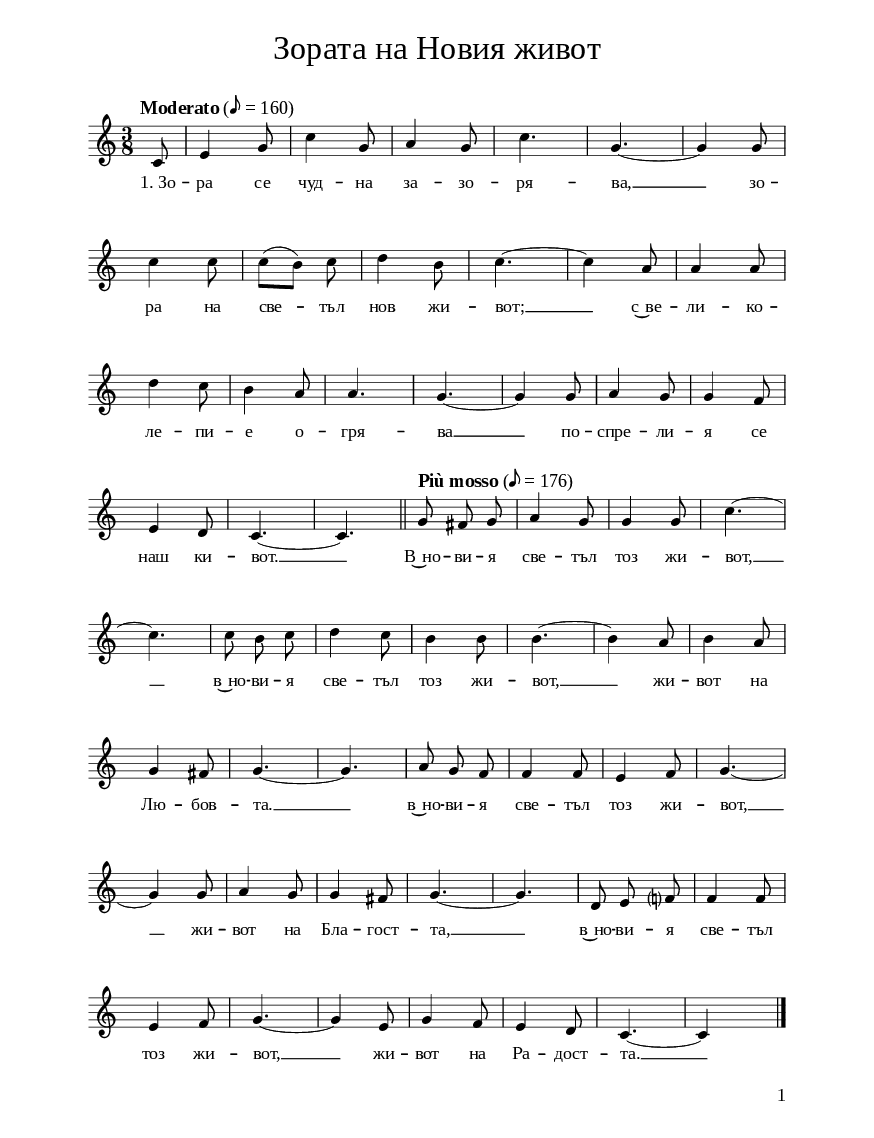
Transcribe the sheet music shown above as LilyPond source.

\version "2.24.2"

% include paper part and global functions
\include "include/globals.ily"

\bookpart {
  \label #'ref016
  \tocItem \markup "Зората на Новия живот"
  \include "include/bookpart-paper.ily"
  \score {
    \include "include/score-layout.ily"

    \new Voice \absolute  {
      \clef treble
      \key c \major
      \time 3/8
      \tempoFunc "Moderato" 8 "160"
      \partial 8
      \autoBeamOff
      c'8 |e'4 g'8|c''4 g'8 |a'4 g'8 |c''4.| g'4. ~ |  g'4 g'8 |\break
      c''4 c''8| \once \autoBeamOn c''8 ([  b'8  ])  \noBeam  c''8 |d''4 b'8  |c''4. ~ | c''4  a'8| a'4 a'8| \break
      d''4  c''8| b'4 a'8| a'4. | g'4. ~ | g'4  g'8 | a'4 g'8 | g'4 f'8 | \break
      e'4 d'8| c'4. ~ | c'4.  | \bar "||"
      \tempoFunc "Più mosso" 8 "176"
      g'8  fis'8 g'8 | a'4 g'8 | g'4 g'8 | c''4. ~ | \break
      c''4.  | c''8 b'8 c''8| d''4 c''8 | b'4  b'8 | b'4. ~ | b'4   a'8| b'4 a'8 | \break
      g'4 fis'8 | g'4. ~ | g'4.  | a'8 g'8 f'8 | f'4 f'8 | e'4 f'8 | g'4. ~ | \break
      g'4  g'8 | a'4 g'8 | g'4 fis'8 | g'4. ~ | g'4. | d'8 e'8 f'?8| f'4 f'8 | \break
      e'4 f'8 | g'4. ~ |g'4  e'8 | g'4 f'8 | e'4 d'8 | c'4. ~ | c' 4 s8 | \bar "|."
    }

    \addlyrics {
      "1. Зо" -- ра се чуд -- на за -- зо -- ря -- ва, __ зо --
      ра на све -- тъл нов жи -- вот; __ с~ве -- ли -- ко --
      ле -- пи -- е о -- гря -- ва __  по -- спре -- ли -- я се
      наш ки -- вот. __  В~но -- ви -- я све -- тъл тоз жи -- вот, __
      в~но -- ви -- я све -- тъл тоз жи -- вот, __  жи -- вот на
      Лю -- бов -- та. __   в~но -- ви -- я све -- тъл тоз жи -- вот, __
      жи -- вот на Бла -- гост -- та, __  в~но -- ви -- я све -- тъл
      тоз жи -- вот, __  жи -- вот на Ра -- дост -- та. __ 
    }

    \header {
      title = \titleFunc "Зората на Новия живот" "Zorata na Novija život"
    }

    \midi{}
  } % score

  \pageBreak

  \markup \fontsize #bgCoupletFontSize {
    \hspace #15
    \override #`(baseline-skip . ,bgCoupletBaselineSkip) % affects space between column lines
    \column {
      \line { 2. И птички въздуха изпълнят }
      \line {   "   " с възторг и сладки песни в хор, }
      \line {   "   " Хармонията да допълнят }
      \line {   "   " В големия небесен двор.}

      \line { " " }
      \line { "   " \italic {Припев: } }
      \line {  "   " В новия светъл тоз живот, (2) }
      \line { "   " Живот на любовта, }
      \line {  "   " В новия светъл тоз живот,}
      \line { "   " Живот на благостта, }
      \line { "   "  В новия светъл тоз живот,}
      \line {  "   " Живот на радостта.}
      \line { " " }

      \line { 3. Трепти зората лекокрила  }
      \line {   "   " и буди нашите души; }
      \line {   "   " като любяща майка мила}
      \line {   "   " подканва всекиго: „Стани!“}

      \line { " " }
      \line { "   " \italic {Припев ...} }
      \line { " " }

      \line { 4. Лъчи от любовта ни вливат }
      \line {   "   " В гърдите жива топлина, }
      \line {   "   " Със сладка вяра ни повдигат }
      \line {   "   " във крепост и виделина. }

      \line { " " }
      \line { "   " \italic {Припев ...} }
      \line { " " }

      \line { 5.  О, тез лъчи от Бога идат, }
      \line {   "   " Те пълнят нашите сърца, }
      \line {   "   " И шепнат сладко, как Той вика: }
      \line {   "   " „Елате, моите деца!“ }
      \line { " " }
      \line { "   " \italic {Припев ...} }
      \line { " " }
    }
  } % markup

} % bookpart
